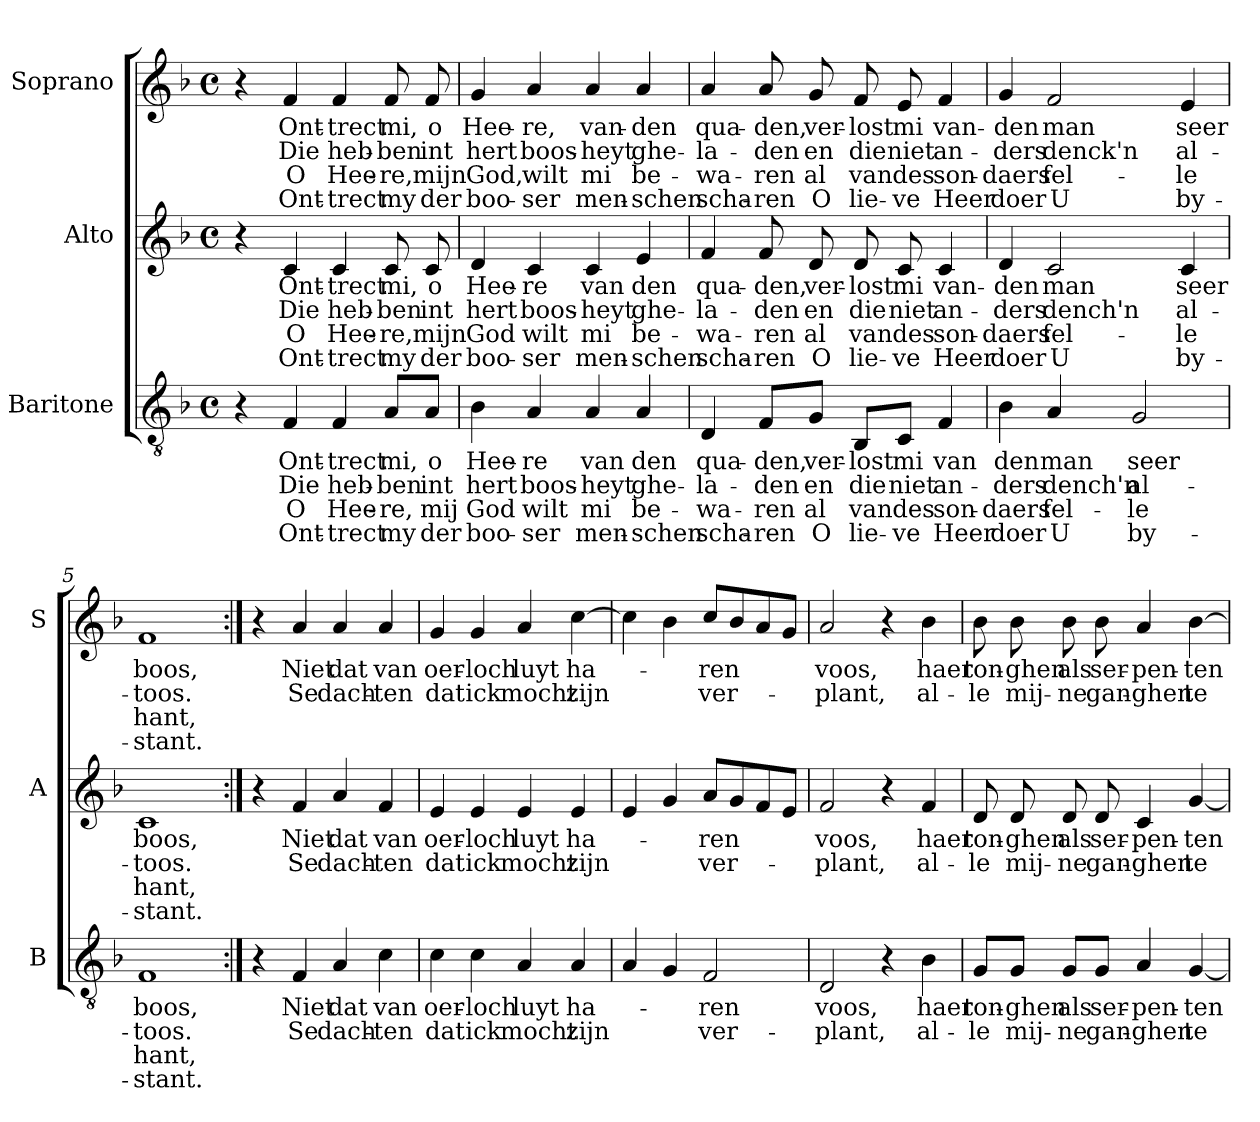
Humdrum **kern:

**kern	**text	**text	**text	**text	**kern	**text	**text	**text	**text	**kern	**text	**text	**text	**text
*part3	*part3	*part3	*part3	*part3	*part2	*part2	*part2	*part2	*part2	*part1	*part1	*part1	*part1	*part1
*staff3	*staff3	*staff3	*staff3	*staff3	*staff2	*staff2	*staff2	*staff2	*staff2	*staff1	*staff1	*staff1	*staff1	*staff1
*I"Baritone	*	*	*	*	*I"Alto	*	*	*	*	*I"Soprano	*	*	*	*
*I'B	*	*	*	*	*I'A	*	*	*	*	*I'S	*	*	*	*
*clefGv2	*	*	*	*	*clefG2	*	*	*	*	*clefG2	*	*	*	*
*k[b-]	*	*	*	*	*k[b-]	*	*	*	*	*k[b-]	*	*	*	*
*F:	*	*	*	*	*F:	*	*	*	*	*F:	*	*	*	*
*M4/4	*	*	*	*	*M4/4	*	*	*	*	*M4/4	*	*	*	*
*met(c)	*	*	*	*	*met(c)	*	*	*	*	*met(c)	*	*	*	*
=1	=1	=1	=1	=1	=1	=1	=1	=1	=1	=1	=1	=1	=1	=1
!	!LO:LY:b	!	!LO:LY:b	!	!	!LO:LY:b	!	!LO:LY:b	!	!	!LO:LY:b	!	!LO:LY:b	!
4r	1)	.	2)	.	4r	1)	.	2)	.	4r	1)	.	2)	.
!	!LO:LY:b	!LO:LY:b	!LO:LY:b	!LO:LY:b	!	!LO:LY:b	!LO:LY:b	!LO:LY:b	!LO:LY:b	!	!LO:LY:b	!LO:LY:b	!LO:LY:b	!LO:LY:b
4F/	Ont-	Die	O	Ont-	4c/	Ont-	Die	O	Ont-	4f/	Ont-	Die	O	Ont-
!	!LO:LY:b	!LO:LY:b	!LO:LY:b	!LO:LY:b	!	!LO:LY:b	!LO:LY:b	!LO:LY:b	!LO:LY:b	!	!LO:LY:b	!LO:LY:b	!LO:LY:b	!LO:LY:b
4F/	-trect	heb-	Hee-	-trect	4c/	-trect	heb-	Hee-	-trect	4f/	-trect	heb-	Hee-	-trect
!	!LO:LY:b	!LO:LY:b	!LO:LY:b	!LO:LY:b	!	!LO:LY:b	!LO:LY:b	!LO:LY:b	!LO:LY:b	!	!LO:LY:b	!LO:LY:b	!LO:LY:b	!LO:LY:b
8A/L	mi,	-ben	-re,	my	8c/	mi,	-ben	-re,	my	8f/	mi,	-ben	-re,	my
!	!LO:LY:b	!LO:LY:b	!LO:LY:b	!LO:LY:b	!	!LO:LY:b	!LO:LY:b	!LO:LY:b	!LO:LY:b	!	!LO:LY:b	!LO:LY:b	!LO:LY:b	!LO:LY:b
8A/J	o	int	mij	der	8c/	o	int	mijn	der	8f/	o	int	mijn	der
=2	=2	=2	=2	=2	=2	=2	=2	=2	=2	=2	=2	=2	=2	=2
!	!LO:LY:b	!LO:LY:b	!LO:LY:b	!LO:LY:b	!	!LO:LY:b	!LO:LY:b	!LO:LY:b	!LO:LY:b	!	!LO:LY:b	!LO:LY:b	!LO:LY:b	!LO:LY:b
4B-\	Hee-	hert	God	boo-	4d/	Hee-	hert	God	boo-	4g/	Hee-	hert	God,	boo-
!	!LO:LY:b	!LO:LY:b	!LO:LY:b	!LO:LY:b	!	!LO:LY:b	!LO:LY:b	!LO:LY:b	!LO:LY:b	!	!LO:LY:b	!LO:LY:b	!LO:LY:b	!LO:LY:b
4A/	-re	boos-	wilt	-ser	4c/	-re	boos-	wilt	-ser	4a/	-re,	boos-	wilt	-ser
!	!LO:LY:b	!LO:LY:b	!LO:LY:b	!LO:LY:b	!	!LO:LY:b	!LO:LY:b	!LO:LY:b	!LO:LY:b	!	!LO:LY:b	!LO:LY:b	!LO:LY:b	!LO:LY:b
4A/	van	-heyt	mi	men-	4c/	van	-heyt	mi	men-	4a/	van-	-heyt	mi	men-
!	!LO:LY:b	!LO:LY:b	!LO:LY:b	!LO:LY:b	!	!LO:LY:b	!LO:LY:b	!LO:LY:b	!LO:LY:b	!	!LO:LY:b	!LO:LY:b	!LO:LY:b	!LO:LY:b
4A/	den	ghe-	be-	-schen	4e/	den	ghe-	be-	-schen	4a/	-den	ghe-	be-	-schen
=3	=3	=3	=3	=3	=3	=3	=3	=3	=3	=3	=3	=3	=3	=3
!	!LO:LY:b	!LO:LY:b	!LO:LY:b	!LO:LY:b	!	!LO:LY:b	!LO:LY:b	!LO:LY:b	!LO:LY:b	!	!LO:LY:b	!LO:LY:b	!LO:LY:b	!LO:LY:b
4D/	qua-	-la-	-wa-	scha-	4f/	qua-	-la-	-wa-	scha-	4a/	qua-	-la-	-wa-	scha-
!	!LO:LY:b	!LO:LY:b	!LO:LY:b	!LO:LY:b	!	!LO:LY:b	!LO:LY:b	!LO:LY:b	!LO:LY:b	!	!LO:LY:b	!LO:LY:b	!LO:LY:b	!LO:LY:b
8F/L	-den,	-den	-ren	-ren	8f/	-den,	-den	-ren	-ren	8a/	-den,	-den	-ren	-ren
!	!LO:LY:b	!LO:LY:b	!LO:LY:b	!LO:LY:b	!	!LO:LY:b	!LO:LY:b	!LO:LY:b	!LO:LY:b	!	!LO:LY:b	!LO:LY:b	!LO:LY:b	!LO:LY:b
8G/J	ver-	en	al	O	8d/	ver-	en	al	O	8g/	ver-	en	al	O
!	!LO:LY:b	!LO:LY:b	!LO:LY:b	!LO:LY:b	!	!LO:LY:b	!LO:LY:b	!LO:LY:b	!LO:LY:b	!	!LO:LY:b	!LO:LY:b	!LO:LY:b	!LO:LY:b
8BB-/L	-lost	die	van	lie-	8d/	-lost	die	van	lie-	8f/	-lost	die	van	lie-
!	!LO:LY:b	!LO:LY:b	!LO:LY:b	!LO:LY:b	!	!LO:LY:b	!LO:LY:b	!LO:LY:b	!LO:LY:b	!	!LO:LY:b	!LO:LY:b	!LO:LY:b	!LO:LY:b
8C/J	mi	niet	des	-ve	8c/	mi	niet	des	-ve	8e/	mi	niet	des	-ve
!	!LO:LY:b	!LO:LY:b	!LO:LY:b	!LO:LY:b	!	!LO:LY:b	!LO:LY:b	!LO:LY:b	!LO:LY:b	!	!LO:LY:b	!LO:LY:b	!LO:LY:b	!LO:LY:b
4F/	van	an-	son-	Heer	4c/	van-	an-	son-	Heer	4f/	van-	an-	son-	Heer
=4	=4	=4	=4	=4	=4	=4	=4	=4	=4	=4	=4	=4	=4	=4
!	!LO:LY:b	!LO:LY:b	!LO:LY:b	!LO:LY:b	!	!LO:LY:b	!LO:LY:b	!LO:LY:b	!LO:LY:b	!	!LO:LY:b	!LO:LY:b	!LO:LY:b	!LO:LY:b
4B-\	den	-ders	-daers	doer	4d/	-den	-ders	-daers	doer	4g/	-den	-ders	-daers	doer
!	!LO:LY:b	!LO:LY:b	!LO:LY:b	!LO:LY:b	!	!LO:LY:b	!LO:LY:b	!LO:LY:b	!LO:LY:b	!	!LO:LY:b	!LO:LY:b	!LO:LY:b	!LO:LY:b
4A/	man	dench'n	fel-	U	2c/	man	dench'n	fel-	U	2f/	man	denck'n	fel-	U
!	!LO:LY:b	!LO:LY:b	!LO:LY:b	!LO:LY:b	!	!	!	!	!	!	!	!	!	!
2G/	seer	al-	-le	by-	.	.	.	.	.	.	.	.	.	.
!	!	!	!	!	!	!LO:LY:b	!LO:LY:b	!LO:LY:b	!LO:LY:b	!	!LO:LY:b	!LO:LY:b	!LO:LY:b	!LO:LY:b
.	.	.	.	.	4c/	seer	al-	-le	by-	4e/	seer	al-	-le	by-
=5	=5	=5	=5	=5	=5	=5	=5	=5	=5	=5	=5	=5	=5	=5
!	!LO:LY:b	!LO:LY:b	!LO:LY:b	!LO:LY:b	!	!LO:LY:b	!LO:LY:b	!LO:LY:b	!LO:LY:b	!	!LO:LY:b	!LO:LY:b	!LO:LY:b	!LO:LY:b
1F	boos,	-toos.	hant,	-stant.	1c	boos,	-toos.	hant,	-stant.	1f	boos,	-toos.	hant,	-stant.
!!LO:LB:g=z
=6:|!	=6:|!	=6:|!	=6:|!	=6:|!	=6:|!	=6:|!	=6:|!	=6:|!	=6:|!	=6:|!	=6:|!	=6:|!	=6:|!	=6:|!
4r	.	.	.	.	4r	.	.	.	.	4r	.	.	.	.
!	!LO:LY:b	!LO:LY:b	!	!	!	!LO:LY:b	!LO:LY:b	!	!	!	!LO:LY:b	!LO:LY:b	!	!
4F/	Niet	Se	.	.	4f/	Niet	Se	.	.	4a/	Niet	Se	.	.
!	!LO:LY:b	!LO:LY:b	!	!	!	!LO:LY:b	!LO:LY:b	!	!	!	!LO:LY:b	!LO:LY:b	!	!
4A/	dat	dach-	.	.	4a/	dat	dach-	.	.	4a/	dat	dach-	.	.
!	!LO:LY:b	!LO:LY:b	!	!	!	!LO:LY:b	!LO:LY:b	!	!	!	!LO:LY:b	!LO:LY:b	!	!
4c\	van	-ten	.	.	4f/	van	-ten	.	.	4a/	van	-ten	.	.
=7	=7	=7	=7	=7	=7	=7	=7	=7	=7	=7	=7	=7	=7	=7
!	!LO:LY:b	!LO:LY:b	!	!	!	!LO:LY:b	!LO:LY:b	!	!	!	!LO:LY:b	!LO:LY:b	!	!
4c\	oer-	dat	.	.	4e/	oer-	dat	.	.	4g/	oer-	dat	.	.
!	!LO:LY:b	!LO:LY:b	!	!	!	!LO:LY:b	!LO:LY:b	!	!	!	!LO:LY:b	!LO:LY:b	!	!
4c\	-loch	ick	.	.	4e/	-loch	ick	.	.	4g/	-loch	ick	.	.
!	!LO:LY:b	!LO:LY:b	!	!	!	!LO:LY:b	!LO:LY:b	!	!	!	!LO:LY:b	!LO:LY:b	!	!
4A/	luyt	mocht	.	.	4e/	luyt	mocht	.	.	4a/	luyt	mocht	.	.
!	!LO:LY:b	!LO:LY:b	!	!	!	!LO:LY:b	!LO:LY:b	!	!	!	!LO:LY:b	!LO:LY:b	!	!
4A/	ha-	zijn	.	.	4e/	ha-	zijn	.	.	[4cc\	ha-	zijn	.	.
=8	=8	=8	=8	=8	=8	=8	=8	=8	=8	=8	=8	=8	=8	=8
4A/	.	.	.	.	4e/	.	.	.	.	4cc\]	.	.	.	.
4G/	.	.	.	.	4g/	.	.	.	.	4b-\	.	.	.	.
!	!LO:LY:b	!LO:LY:b	!	!	!	!LO:LY:b	!LO:LY:b	!	!	!	!LO:LY:b	!LO:LY:b	!	!
2F/	-ren	ver-	.	.	8a/L	-ren	ver-	.	.	8cc/L	-ren	ver-	.	.
.	.	.	.	.	8g/	.	.	.	.	8b-/	.	.	.	.
.	.	.	.	.	8f/	.	.	.	.	8a/	.	.	.	.
.	.	.	.	.	8e/J	.	.	.	.	8g/J	.	.	.	.
=9	=9	=9	=9	=9	=9	=9	=9	=9	=9	=9	=9	=9	=9	=9
!	!LO:LY:b	!LO:LY:b	!	!	!	!LO:LY:b	!LO:LY:b	!	!	!	!LO:LY:b	!LO:LY:b	!	!
2D/	voos,	-plant,	.	.	2f/	voos,	-plant,	.	.	2a/	voos,	-plant,	.	.
4r	.	.	.	.	4r	.	.	.	.	4r	.	.	.	.
!	!LO:LY:b	!LO:LY:b	!	!	!	!LO:LY:b	!LO:LY:b	!	!	!	!LO:LY:b	!LO:LY:b	!	!
4B-\	haer	al-	.	.	4f/	haer	al-	.	.	4b-\	haer	al-	.	.
!!LO:PB:g=z
=10	=10	=10	=10	=10	=10	=10	=10	=10	=10	=10	=10	=10	=10	=10
!	!LO:LY:b	!LO:LY:b	!	!	!	!LO:LY:b	!LO:LY:b	!	!	!	!LO:LY:b	!LO:LY:b	!	!
8G/L	ton-	-le	.	.	8d/	ton-	-le	.	.	8b-\	ton-	-le	.	.
!	!LO:LY:b	!LO:LY:b	!	!	!	!LO:LY:b	!LO:LY:b	!	!	!	!LO:LY:b	!LO:LY:b	!	!
8G/J	-ghen	mij-	.	.	8d/	-ghen	mij-	.	.	8b-\	-ghen	mij-	.	.
!	!LO:LY:b	!LO:LY:b	!	!	!	!LO:LY:b	!LO:LY:b	!	!	!	!LO:LY:b	!LO:LY:b	!	!
8G/L	als	-ne	.	.	8d/	als	-ne	.	.	8b-\	als	-ne	.	.
!	!LO:LY:b	!LO:LY:b	!	!	!	!LO:LY:b	!LO:LY:b	!	!	!	!LO:LY:b	!LO:LY:b	!	!
8G/J	ser-	gan-	.	.	8d/	ser-	gan-	.	.	8b-\	ser-	gan-	.	.
!	!LO:LY:b	!LO:LY:b	!	!	!	!LO:LY:b	!LO:LY:b	!	!	!	!LO:LY:b	!LO:LY:b	!	!
4A/	-pen-	-ghen	.	.	4c/	-pen-	-ghen	.	.	4a/	-pen-	-ghen	.	.
!	!LO:LY:b	!LO:LY:b	!	!	!	!LO:LY:b	!LO:LY:b	!	!	!	!LO:LY:b	!LO:LY:b	!	!
[4G/	-ten	te	.	.	[4g/	-ten	te	.	.	[4b-\	-ten	te	.	.
=	=	=	=	=	=	=	=	=	=	=	=	=	=	=
*-	*-	*-	*-	*-	*-	*-	*-	*-	*-	*-	*-	*-	*-	*-
